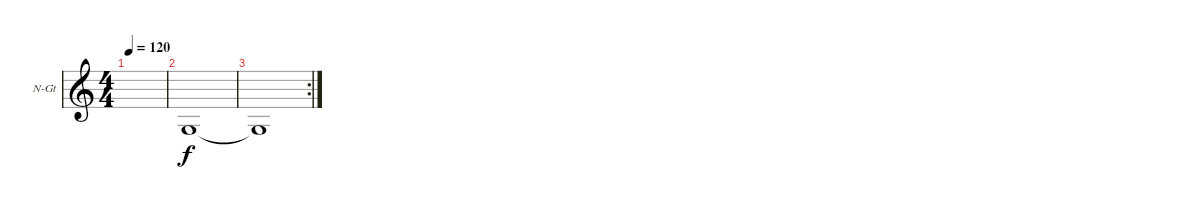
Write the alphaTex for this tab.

\defaultSystemsLayout 4
\bracketExtendMode groupsimilarinstruments
\firstSystemTrackNameOrientation horizontal
\otherSystemsTrackNameOrientation horizontal
\track ("Nylon Guitar" "N-Gt") {instrument acousticguitarnylon}
\staff {score}
\tuning (E4 B3 G3 D3 A2 E2)
\ts (4 4)
\tempo 120
\clef g2
\ks c
|
3.6.1 |
\rc 2
3.6{t}.1
